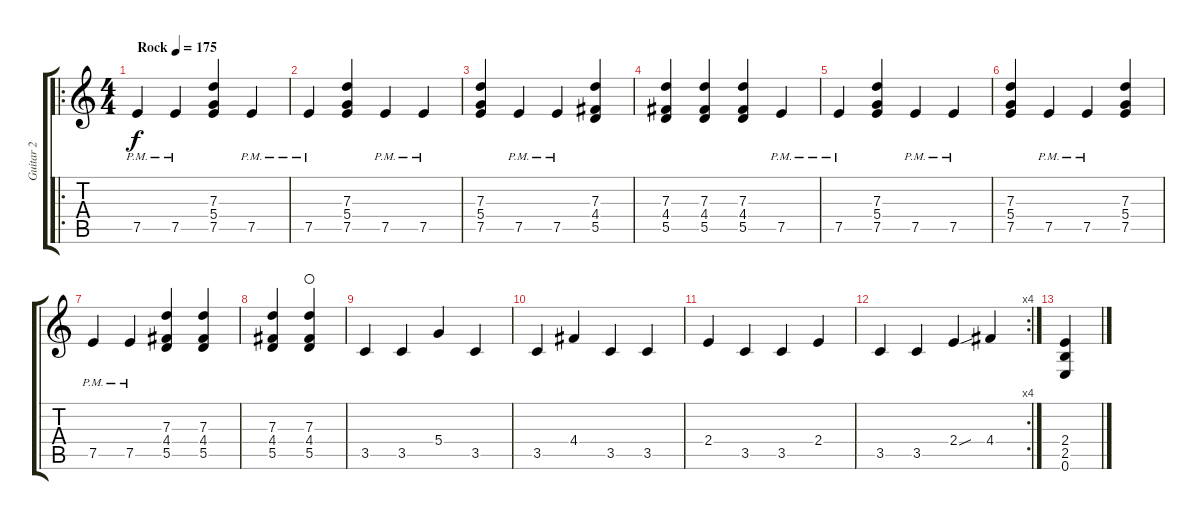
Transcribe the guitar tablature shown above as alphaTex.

\track ("Guitar 2" "Guitar 2") {instrument distortionguitar}
\staff {score tabs}
\tuning (E4 B3 G3 D3 A2 E2) {hide}
\ro
\ts (4 4)
\tempo (175 "Rock")
\clef g2
\ks c
7.5{pm}.4{dy f instrument distortionguitar} 7.5{pm}.4 (7.3 5.4 7.5).4 7.5{pm}.4 |
7.5{pm}.4 (7.3 5.4 7.5).4 7.5{pm}.4 7.5{pm}.4 |
(7.3 5.4 7.5).4 7.5{pm}.4 7.5{pm}.4 (7.3 4.4 5.5).4 |
(7.3 4.4 5.5).4 (7.3 4.4 5.5).4 (7.3 4.4 5.5).4 7.5{pm}.4 |
7.5{pm}.4 (7.3 5.4 7.5).4 7.5{pm}.4 7.5{pm}.4 |
(7.3 5.4 7.5).4 7.5{pm}.4 7.5{pm}.4 (7.3 5.4 7.5).4 |
7.5{pm}.4 7.5{pm}.4 (7.3 4.4 5.5).4 (7.3 4.4 5.5).4 |
(7.3 4.4 5.5).4 (7.3 4.4 5.5).4{waho} |
3.5.4 3.5.4 5.4.4 3.5.4 |
3.5.4 4.4.4 3.5.4 3.5.4 |
2.4.4 3.5.4 3.5.4 2.4.4 |
\rc 4
3.5.4 3.5.4 2.4{sou}.4 4.4.4 |
(2.4 2.5 0.6).4
